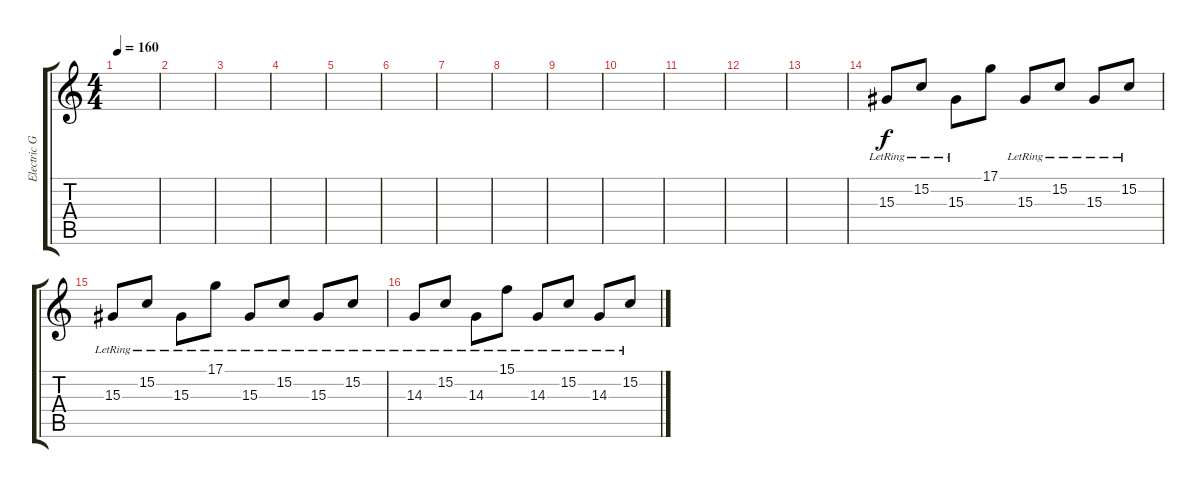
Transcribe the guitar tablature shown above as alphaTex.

\track ("Electric Guitar" "Electric G") {instrument viola}
\staff {score tabs}
\tuning (D4 A3 F3 C3 G2 C2) {hide}
\ts (4 4)
\tempo 160
\clef g2
\ks c
|
|
|
|
|
|
|
|
|
|
|
|
|
15.3{lr}.8 15.2{lr}.8 15.3{lr}.8 17.1.8 15.3{lr}.8 15.2{lr}.8 15.3{lr}.8 15.2{lr}.8 |
15.3{lr}.8 15.2{lr}.8 15.3{lr}.8 17.1{lr}.8 15.3{lr}.8 15.2{lr}.8 15.3{lr}.8 15.2{lr}.8 |
14.3{lr}.8 15.2{lr}.8 14.3{lr}.8 15.1{lr}.8 14.3{lr}.8 15.2{lr}.8 14.3{lr}.8 15.2{lr}.8
